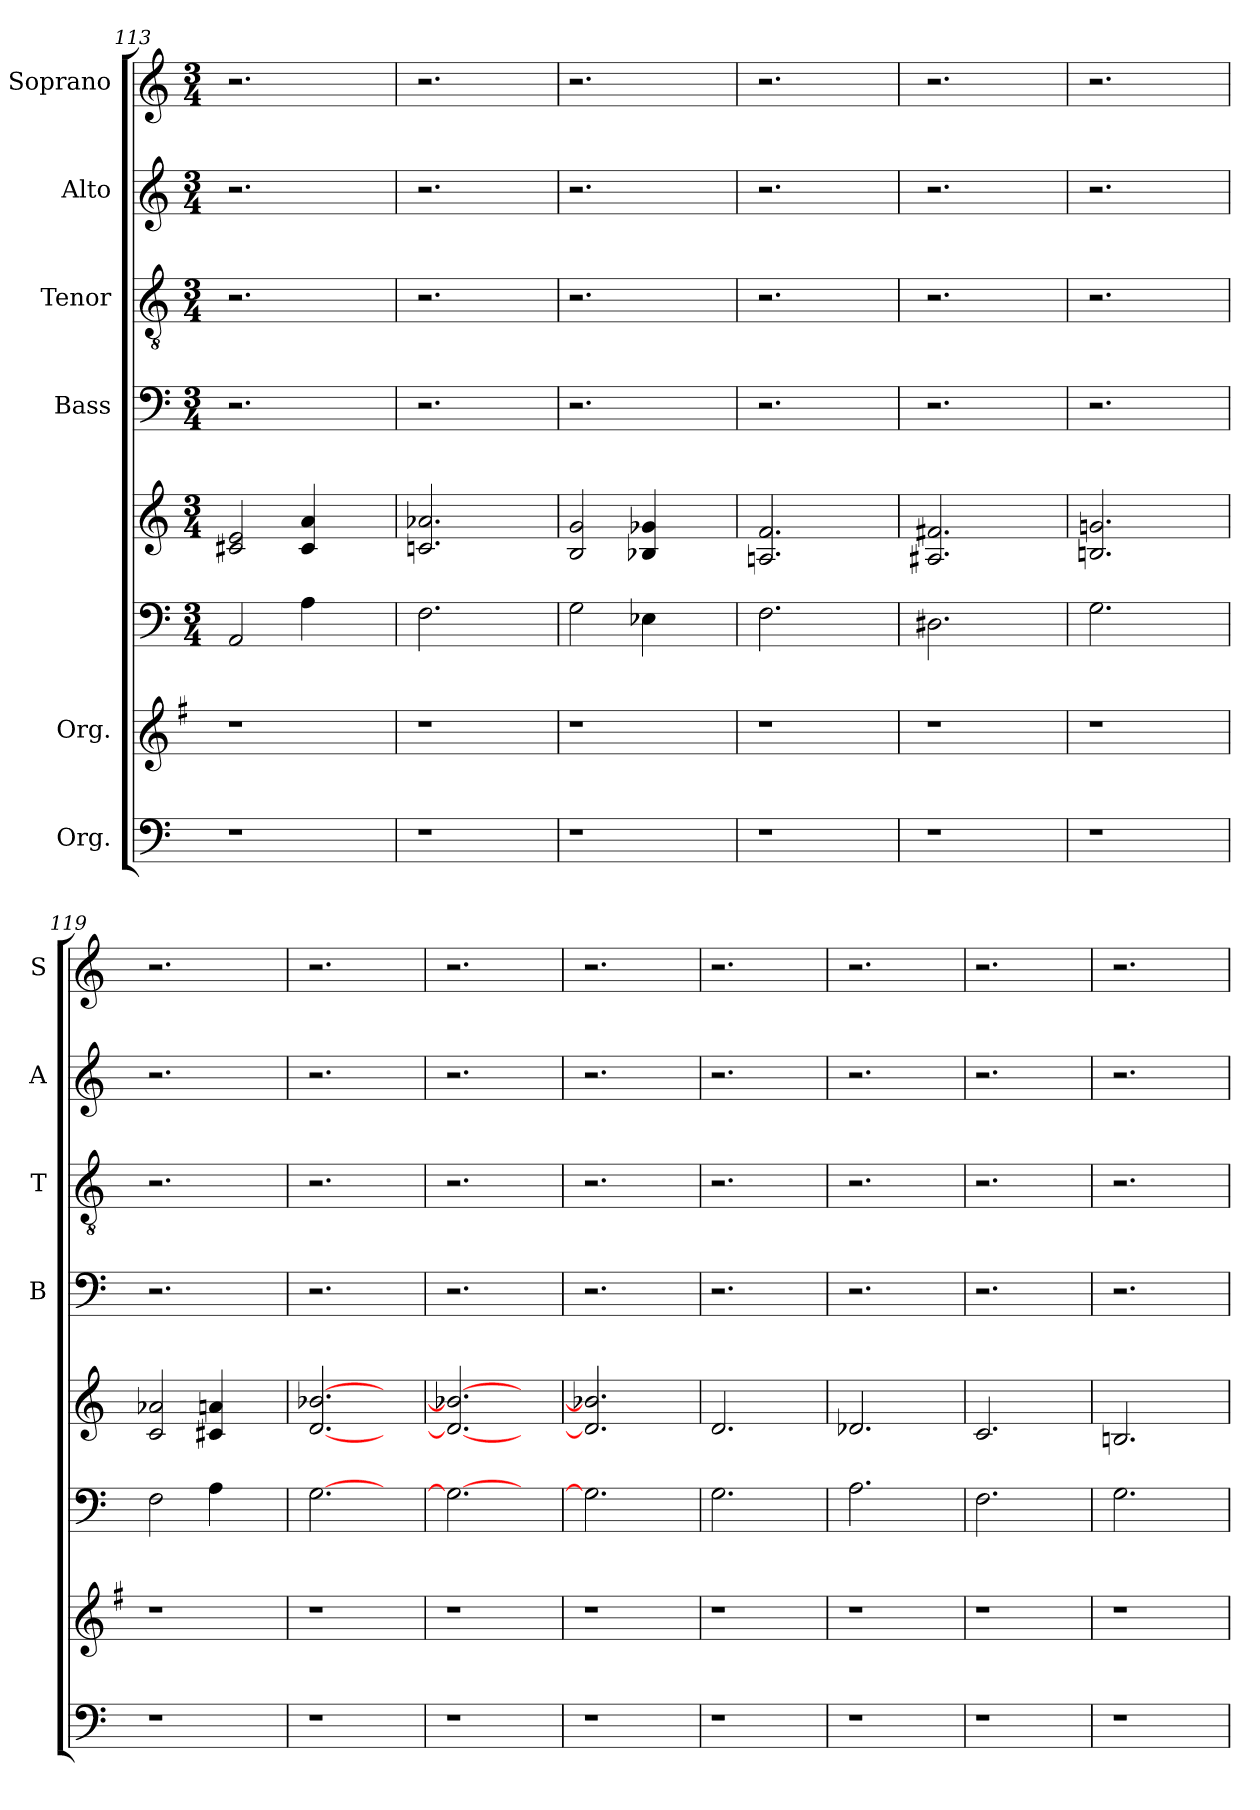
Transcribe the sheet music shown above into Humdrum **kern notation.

**kern	**kern	**kern	**kern	**kern	**kern	**kern	**kern
*part8	*part7	*part6	*part5	*part4	*part3	*part2	*part1
*staff8	*staff7	*staff6	*staff5	*staff4	*staff3	*staff2	*staff1
*I"Org.	*I"Org.	*	*	*I"Bass	*I"Tenor	*I"Alto	*I"Soprano
*	*	*	*	*I'B	*I'T	*I'A	*I'S
*clefF4	*clefG2	*clefF4	*clefG2	*clefF4	*clefGv2	*clefG2	*clefG2
*k[]	*k[f#]	*k[]	*k[]	*k[]	*k[]	*k[]	*k[]
*C:	*G:	*C:	*C:	*C:	*C:	*C:	*C:
*	*	*M3/4	*M3/4	*M3/4	*M3/4	*M3/4	*M3/4
=113	=113	=113	=113	=113	=113	=113	=113
1r	1r	2AA/	2c#X/ 2e/	2.r	2.r	2.r	2.r
.	.	4A\	4c#/ 4a/	.	.	.	.
.	.	4ryy	4ryy	4ryy	4ryy	4ryy	4ryy
=114	=114	=114	=114	=114	=114	=114	=114
1r	1r	2.F\	2.cn/ 2.a-X/	2.r	2.r	2.r	2.r
.	.	4ryy	4ryy	4ryy	4ryy	4ryy	4ryy
=115	=115	=115	=115	=115	=115	=115	=115
1r	1r	2G\	2B/ 2g/	2.r	2.r	2.r	2.r
.	.	4E-X\	4B-X/ 4g-X/	.	.	.	.
.	.	4ryy	4ryy	4ryy	4ryy	4ryy	4ryy
=116	=116	=116	=116	=116	=116	=116	=116
1r	1r	2.F\	2.An/ 2.f/	2.r	2.r	2.r	2.r
.	.	4ryy	4ryy	4ryy	4ryy	4ryy	4ryy
=117	=117	=117	=117	=117	=117	=117	=117
1r	1r	2.D#X\	2.A#X/ 2.f#X/	2.r	2.r	2.r	2.r
.	.	4ryy	4ryy	4ryy	4ryy	4ryy	4ryy
=118	=118	=118	=118	=118	=118	=118	=118
1r	1r	2.G\	2.Bn/ 2.gn/	2.r	2.r	2.r	2.r
.	.	4ryy	4ryy	4ryy	4ryy	4ryy	4ryy
=119	=119	=119	=119	=119	=119	=119	=119
1r	1r	2F\	2c/ 2a-X/	2.r	2.r	2.r	2.r
.	.	4A\	4c#X/ 4an/	.	.	.	.
.	.	4ryy	4ryy	4ryy	4ryy	4ryy	4ryy
!!LO:LB:g=z
=120	=120	=120	=120	=120	=120	=120	=120
1r	1r	[>2.G\	[<2.d/ [>2.b-X/	2.r	2.r	2.r	2.r
.	.	4ryy	4ryy	4ryy	4ryy	4ryy	4ryy
=121	=121	=121	=121	=121	=121	=121	=121
1r	1r	2.G\_	2.d/_ 2.b-X/_	2.r	2.r	2.r	2.r
.	.	4ryy	4ryy	4ryy	4ryy	4ryy	4ryy
=122	=122	=122	=122	=122	=122	=122	=122
1r	1r	2.G\]	2.d/] 2.b-X/]	2.r	2.r	2.r	2.r
.	.	4ryy	4ryy	4ryy	4ryy	4ryy	4ryy
=123	=123	=123	=123	=123	=123	=123	=123
1r	1r	2.G\	2.d/	2.r	2.r	2.r	2.r
.	.	4ryy	4ryy	4ryy	4ryy	4ryy	4ryy
=124	=124	=124	=124	=124	=124	=124	=124
1r	1r	2.A\	2.d-X/	2.r	2.r	2.r	2.r
.	.	4ryy	4ryy	4ryy	4ryy	4ryy	4ryy
=125	=125	=125	=125	=125	=125	=125	=125
1r	1r	2.F\	2.c/	2.r	2.r	2.r	2.r
.	.	4ryy	4ryy	4ryy	4ryy	4ryy	4ryy
=126	=126	=126	=126	=126	=126	=126	=126
1r	1r	2.G\	2.Bn/	2.r	2.r	2.r	2.r
.	.	4ryy	4ryy	4ryy	4ryy	4ryy	4ryy
=	=	=	=	=	=	=	=
*-	*-	*-	*-	*-	*-	*-	*-
